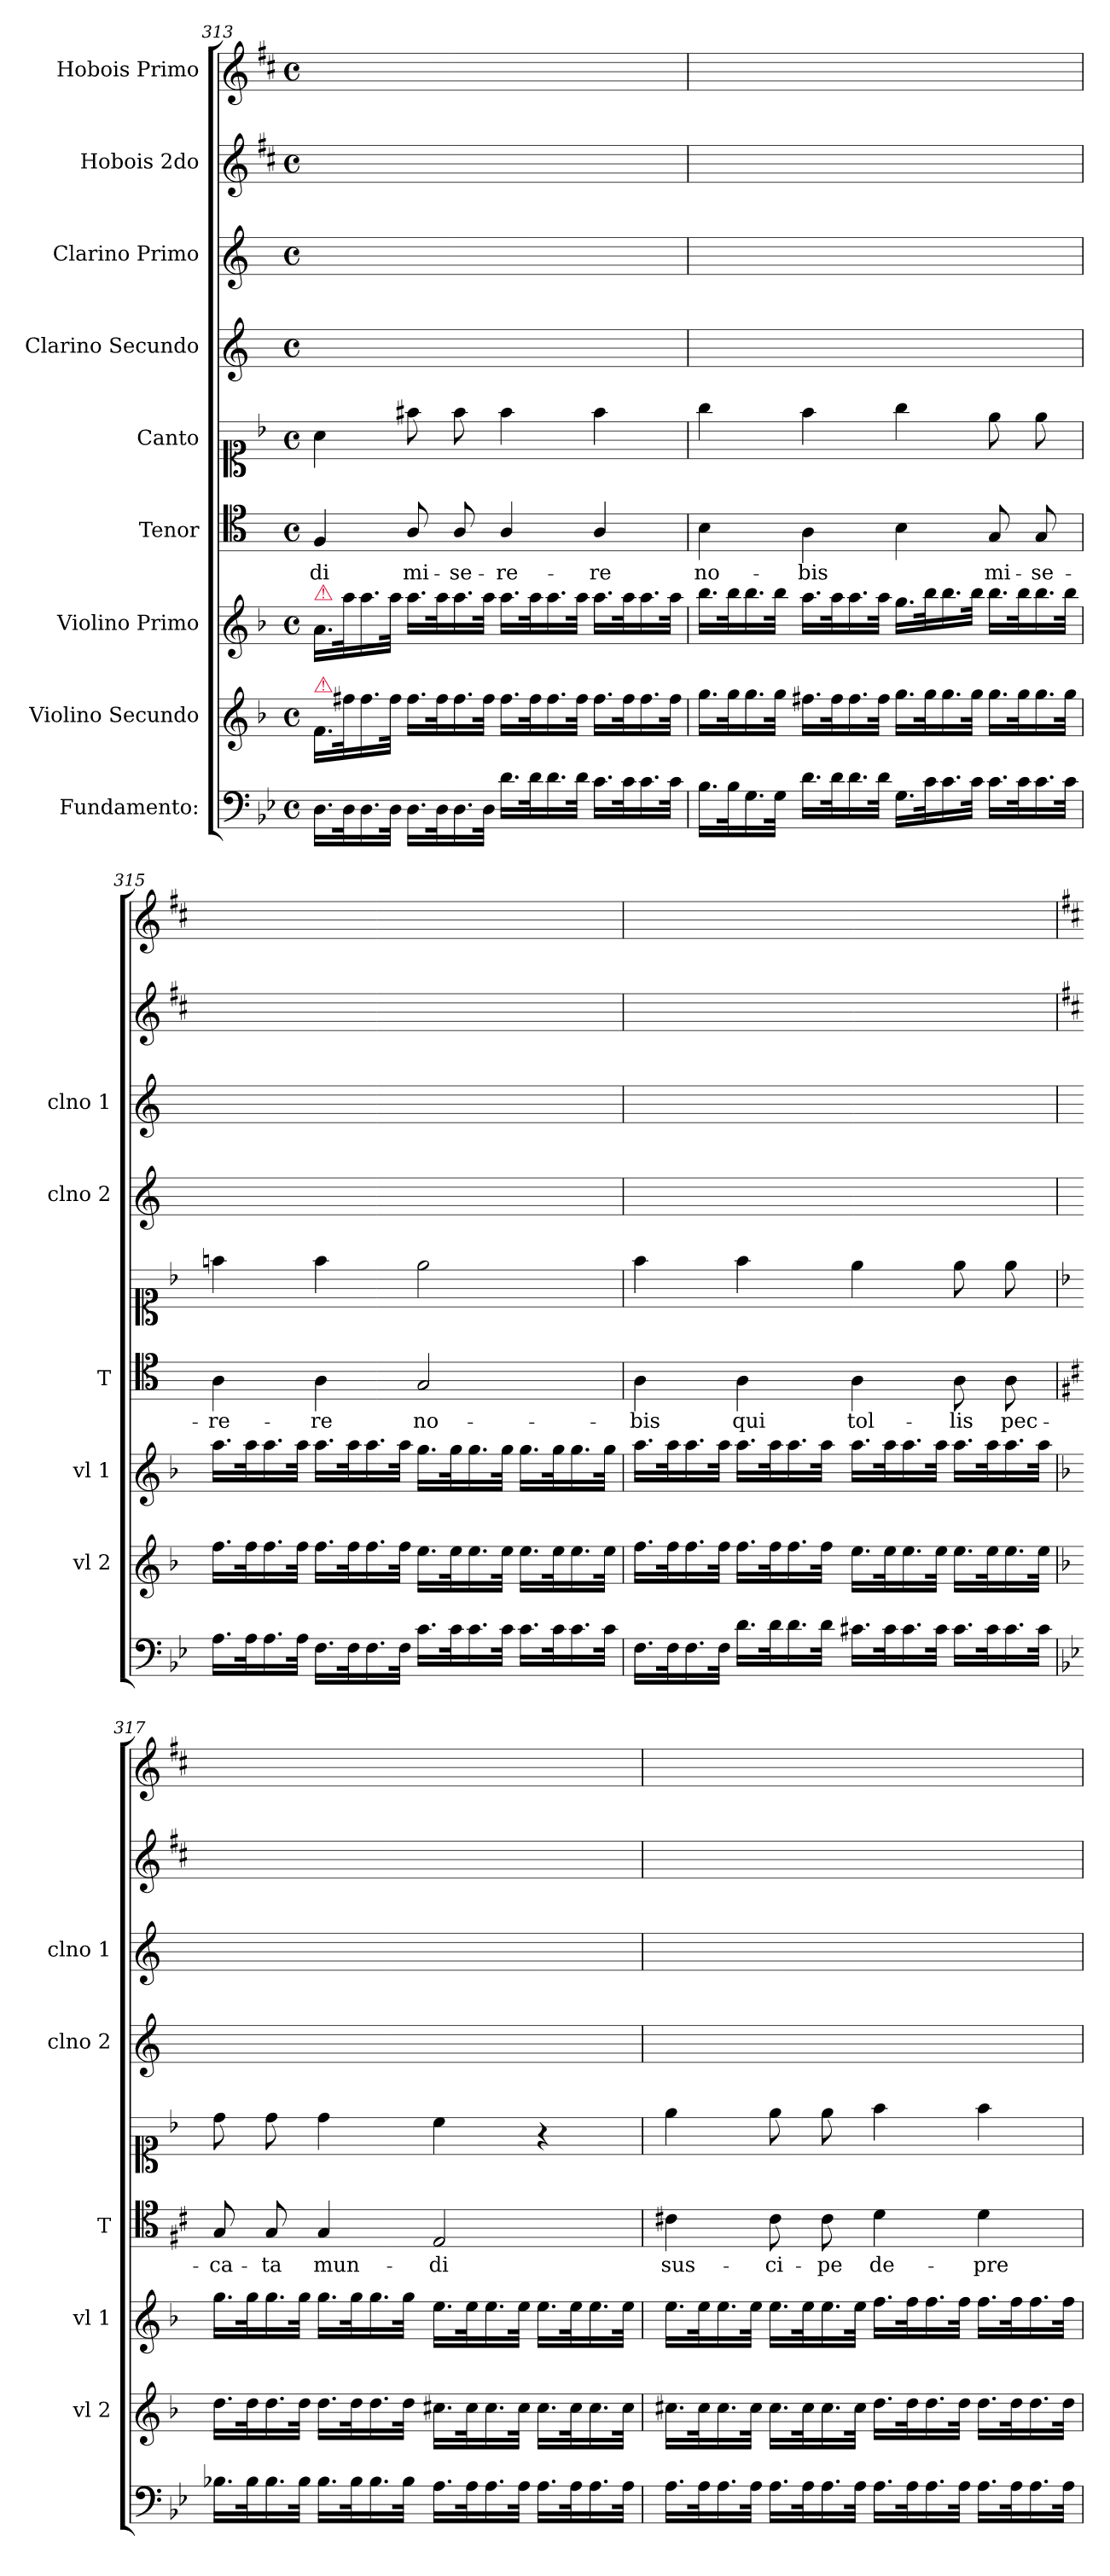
**kern	**kern	**kern	**kern	**text	**kern	**kern	**kern	**kern	**kern
*part9	*part8	*part7	*part6	*part6	*part5	*part4	*part3	*part2	*part1
*staff9	*staff8	*staff7	*staff6	*staff6	*staff5	*staff4	*staff3	*staff2	*staff1
*I"Fundamento:	*I"Violino Secundo	*I"Violino Primo	*I"Tenor	*	*I"Canto	*I"Clarino Secundo	*I"Clarino Primo	*I"Hobois 2do	*I"Hobois Primo
*	*I'vl 2	*I'vl 1	*I'T	*	*	*I'clno 2	*I'clno 1	*	*
*clefF4	*clefG2	*clefG2	*clefC4	*	*clefC1	*clefG2	*clefG2	*clefG2	*clefG2
*	*	*	*	*	*	*ITrd-1c-2	*ITrd-1c-2	*	*
*k[b-e-]	*k[b-]	*k[b-]	*k[]	*	*k[b-]	*k[f#c#]	*k[f#c#]	*k[f#c#]	*k[f#c#]
*M4/4	*M4/4	*M4/4	*M4/4	*	*M4/4	*M4/4	*M4/4	*M4/4	*M4/4
*met(c)	*met(c)	*met(c)	*met(c)	*	*met(c)	*met(c)	*met(c)	*met(c)	*met(c)
=313	=313	=313	=313	=313	=313	=313	=313	=313	=313
!	!	!LO:TX:a:color=crimson:t=⚠	!	!	!	!	!	!	!
!	!LO:TX:a:color=crimson:t=⚠	!	!	!	!	!	!	!	!
16.D\LL	16.f/LL	16.a/LL	4F/	-di	4a\	1ryy	1ryy	1ryy	1ryy
32D\K	32ff#X\K	32aa\K	.	.	.	.	.	.	.
16.D\	16.ff#\	16.aa\	.	.	.	.	.	.	.
32D\JJk	32ff#\JJk	32aa\JJk	.	.	.	.	.	.	.
16.D\LL	16.ff#\LL	16.aa\LL	8A/	mi-	8ff#X\	.	.	.	.
32D\K	32ff#\K	32aa\K	.	.	.	.	.	.	.
16.D\	16.ff#\	16.aa\	8A/	-se-	8ff#\	.	.	.	.
32D\JJk	32ff#\JJk	32aa\JJk	.	.	.	.	.	.	.
16.d\LL	16.ff#\LL	16.aa\LL	4A/	-re-	4ff#\	.	.	.	.
32d\K	32ff#\K	32aa\K	.	.	.	.	.	.	.
16.d\	16.ff#\	16.aa\	.	.	.	.	.	.	.
32d\JJk	32ff#\JJk	32aa\JJk	.	.	.	.	.	.	.
16.c\LL	16.ff#\LL	16.aa\LL	4A/	-re	4ff#\	.	.	.	.
32c\K	32ff#\K	32aa\K	.	.	.	.	.	.	.
16.c\	16.ff#\	16.aa\	.	.	.	.	.	.	.
32c\JJk	32ff#\JJk	32aa\JJk	.	.	.	.	.	.	.
=314	=314	=314	=314	=314	=314	=314	=314	=314	=314
16.B-\LL	16.gg\LL	16.bb-\LL	4B\	no-	4gg\	1ryy	1ryy	1ryy	1ryy
32B-\K	32gg\K	32bb-\K	.	.	.	.	.	.	.
16.G\	16.gg\	16.bb-\	.	.	.	.	.	.	.
32G\JJk	32gg\JJk	32bb-\JJk	.	.	.	.	.	.	.
16.d\LL	16.ff#X\LL	16.aa\LL	4A\	-bis	4ff\	.	.	.	.
32d\K	32ff#\K	32aa\K	.	.	.	.	.	.	.
16.d\	16.ff#\	16.aa\	.	.	.	.	.	.	.
32d\JJk	32ff#\JJk	32aa\JJk	.	.	.	.	.	.	.
16.G\LL	16.gg\LL	16.gg\LL	4B\	.	4gg\	.	.	.	.
32c\K	32gg\K	32bb-\K	.	.	.	.	.	.	.
16.c\	16.gg\	16.bb-\	.	.	.	.	.	.	.
32c\JJk	32gg\JJk	32bb-\JJk	.	.	.	.	.	.	.
16.c\LL	16.gg\LL	16.bb-\LL	8G/	mi-	8ee\	.	.	.	.
32c\K	32gg\K	32bb-\K	.	.	.	.	.	.	.
16.c\	16.gg\	16.bb-\	8G/	-se-	8ee\	.	.	.	.
32c\JJk	32gg\JJk	32bb-\JJk	.	.	.	.	.	.	.
=315	=315	=315	=315	=315	=315	=315	=315	=315	=315
16.A\LL	16.ff\LL	16.aa\LL	4A\	-re-	4ffn\	1ryy	1ryy	1ryy	1ryy
32A\K	32ff\K	32aa\K	.	.	.	.	.	.	.
16.A\	16.ff\	16.aa\	.	.	.	.	.	.	.
32A\JJk	32ff\JJk	32aa\JJk	.	.	.	.	.	.	.
16.F\LL	16.ff\LL	16.aa\LL	4A\	-re	4ff\	.	.	.	.
32F\K	32ff\K	32aa\K	.	.	.	.	.	.	.
16.F\	16.ff\	16.aa\	.	.	.	.	.	.	.
32F\JJk	32ff\JJk	32aa\JJk	.	.	.	.	.	.	.
16.c\LL	16.ee\LL	16.gg\LL	2G/	no-	2ee\	.	.	.	.
32c\K	32ee\K	32gg\K	.	.	.	.	.	.	.
16.c\	16.ee\	16.gg\	.	.	.	.	.	.	.
32c\JJk	32ee\JJk	32gg\JJk	.	.	.	.	.	.	.
16.c\LL	16.ee\LL	16.gg\LL	.	.	.	.	.	.	.
32c\K	32ee\K	32gg\K	.	.	.	.	.	.	.
16.c\	16.ee\	16.gg\	.	.	.	.	.	.	.
32c\JJk	32ee\JJk	32gg\JJk	.	.	.	.	.	.	.
=316	=316	=316	=316	=316	=316	=316	=316	=316	=316
16.F\LL	16.ff\LL	16.aa\LL	4A\	-bis	4ff\	1ryy	1ryy	1ryy	1ryy
32F\K	32ff\K	32aa\K	.	.	.	.	.	.	.
16.F\	16.ff\	16.aa\	.	.	.	.	.	.	.
32F\JJk	32ff\JJk	32aa\JJk	.	.	.	.	.	.	.
16.d\LL	16.ff\LL	16.aa\LL	4A\	qui	4ff\	.	.	.	.
32d\K	32ff\K	32aa\K	.	.	.	.	.	.	.
16.d\	16.ff\	16.aa\	.	.	.	.	.	.	.
32d\JJk	32ff\JJk	32aa\JJk	.	.	.	.	.	.	.
16.c#X\LL	16.ee\LL	16.aa\LL	4A\	tol-	4ee\	.	.	.	.
32c#\K	32ee\K	32aa\K	.	.	.	.	.	.	.
16.c#\	16.ee\	16.aa\	.	.	.	.	.	.	.
32c#\JJk	32ee\JJk	32aa\JJk	.	.	.	.	.	.	.
16.c#\LL	16.ee\LL	16.aa\LL	8A\	-lis	8ee\	.	.	.	.
32c#\K	32ee\K	32aa\K	.	.	.	.	.	.	.
16.c#\	16.ee\	16.aa\	8A\	pec-	8ee\	.	.	.	.
32c#\JJk	32ee\JJk	32aa\JJk	.	.	.	.	.	.	.
=317	=317	=317	=317	=317	=317	=317	=317	=317	=317
*	*	*	*k[f#c#]	*	*	*	*	*	*
16.B-X\LL	16.dd\LL	16.gg\LL	8G/	-ca-	8dd\	1ryy	1ryy	1ryy	1ryy
32B-\K	32dd\K	32gg\K	.	.	.	.	.	.	.
16.B-\	16.dd\	16.gg\	8G/	-ta	8dd\	.	.	.	.
32B-\JJk	32dd\JJk	32gg\JJk	.	.	.	.	.	.	.
16.B-\LL	16.dd\LL	16.gg\LL	4G/	mun-	4dd\	.	.	.	.
32B-\K	32dd\K	32gg\K	.	.	.	.	.	.	.
16.B-\	16.dd\	16.gg\	.	.	.	.	.	.	.
32B-\JJk	32dd\JJk	32gg\JJk	.	.	.	.	.	.	.
16.A\LL	16.cc#X\LL	16.ee\LL	2E/	-di	4cc\	.	.	.	.
32A\K	32cc#\K	32ee\K	.	.	.	.	.	.	.
16.A\	16.cc#\	16.ee\	.	.	.	.	.	.	.
32A\JJk	32cc#\JJk	32ee\JJk	.	.	.	.	.	.	.
16.A\LL	16.cc#\LL	16.ee\LL	.	.	4r	.	.	.	.
32A\K	32cc#\K	32ee\K	.	.	.	.	.	.	.
16.A\	16.cc#\	16.ee\	.	.	.	.	.	.	.
32A\JJk	32cc#\JJk	32ee\JJk	.	.	.	.	.	.	.
=318	=318	=318	=318	=318	=318	=318	=318	=318	=318
16.A\LL	16.cc#X\LL	16.ee\LL	4c#X\	sus-	4ee\	1ryy	1ryy	1ryy	1ryy
32A\K	32cc#\K	32ee\K	.	.	.	.	.	.	.
16.A\	16.cc#\	16.ee\	.	.	.	.	.	.	.
32A\JJk	32cc#\JJk	32ee\JJk	.	.	.	.	.	.	.
16.A\LL	16.cc#\LL	16.ee\LL	8c#\	-ci-	8ee\	.	.	.	.
32A\K	32cc#\K	32ee\K	.	.	.	.	.	.	.
16.A\	16.cc#\	16.ee\	8c#\	-pe	8ee\	.	.	.	.
32A\JJk	32cc#\JJk	32ee\JJk	.	.	.	.	.	.	.
16.A\LL	16.dd\LL	16.ff\LL	4d\	de-	4ff\	.	.	.	.
32A\K	32dd\K	32ff\K	.	.	.	.	.	.	.
16.A\	16.dd\	16.ff\	.	.	.	.	.	.	.
32A\JJk	32dd\JJk	32ff\JJk	.	.	.	.	.	.	.
16.A\LL	16.dd\LL	16.ff\LL	4d\	-pre-	4ff\	.	.	.	.
32A\K	32dd\K	32ff\K	.	.	.	.	.	.	.
16.A\	16.dd\	16.ff\	.	.	.	.	.	.	.
32A\JJk	32dd\JJk	32ff\JJk	.	.	.	.	.	.	.
=	=	=	=	=	=	=	=	=	=
*-	*-	*-	*-	*-	*-	*-	*-	*-	*-
